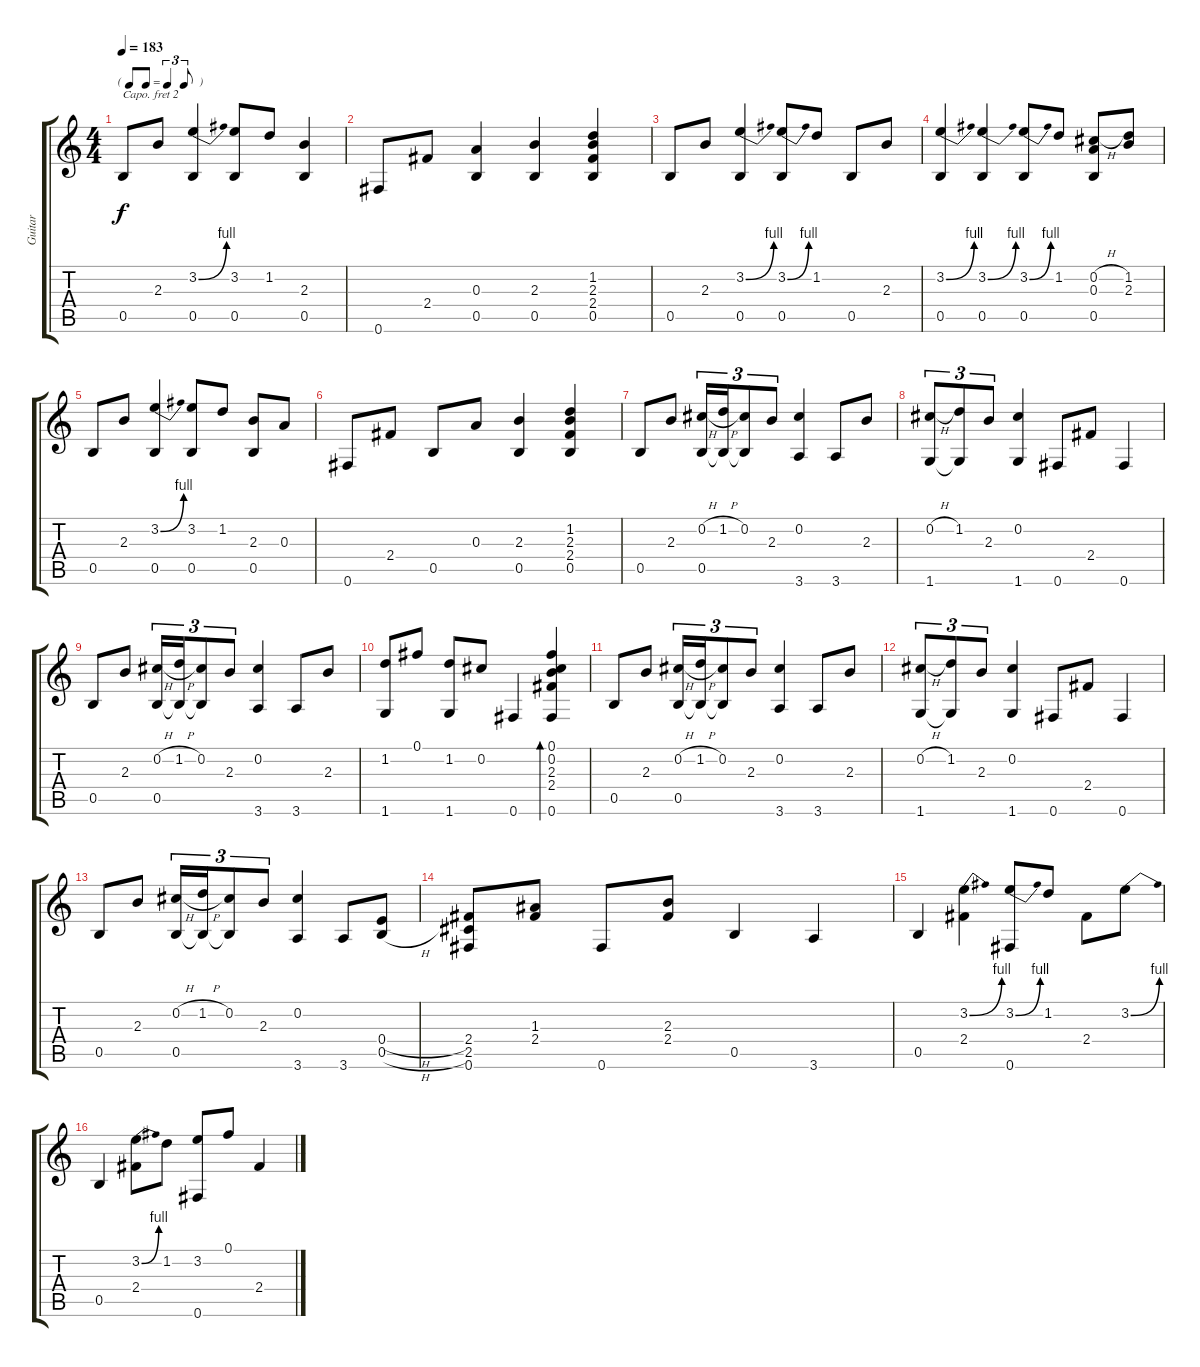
\track ("Guitar" "Guitar") {instrument acousticguitarsteel}
\staff {score tabs}
\capo 2
\tuning (E4 B3 G3 D3 A2 E2) {hide}
\ts (4 4)
\tf triplet8th
\tempo 183
\clef g2
\ks c
0.5.8{dy f} 2.3.8 (3.2{be (bend 0 0 60 4)} 0.5).4 (3.2 0.5).8 1.2.8 (2.3 0.5).4 |
0.6.8 2.4.8 (0.3 0.5).4 (2.3 0.5).4 (1.2 2.3 2.4 0.5).4 |
0.5.8 2.3.8 (3.2{be (bend 0 0 60 4)} 0.5).4 (3.2{be (bend 0 0 60 4)} 0.5).8 1.2.8 0.5.8 2.3.8 |
(3.2{be (bend 0 0 60 4)} 0.5).4 (3.2{be (bend 0 0 60 4)} 0.5).4 (3.2{be (bend 0 0 60 4)} 0.5).8 1.2.8 (0.2{h} 0.3 0.5).8 (1.2 2.3).8 |
0.5.8 2.3.8 (3.2{be (bend 0 0 60 4)} 0.5).4 (3.2 0.5).8 1.2.8 (2.3 0.5).8 0.3.8 |
0.6.8 2.4.8 0.5.8 0.3.8 (2.3 0.5).4 (1.2 2.3 2.4 0.5).4 |
0.5.8 2.3.8 (0.2{h} 0.5).16{tu (3 2)} (1.2{h} 0.5{t}).16{tu (3 2)} (0.2 0.5{t}).8{tu (3 2)} 2.3.8{tu (3 2)} (0.2 3.6).4 3.6.8 2.3.8 |
(0.2{h} 1.6).8{tu (3 2)} (1.2 1.6{t}).8{tu (3 2)} 2.3.8{tu (3 2)} (0.2 1.6).4 0.6.8 2.4.8 0.6.4 |
0.5.8 2.3.8 (0.2{h} 0.5).16{tu (3 2)} (1.2{h} 0.5{t}).16{tu (3 2)} (0.2 0.5{t}).8{tu (3 2)} 2.3.8{tu (3 2)} (0.2 3.6).4 3.6.8 2.3.8 |
(1.2 1.6).8 0.1.8 (1.2 1.6).8 0.2.8 0.6.4 (0.1 0.2 2.3 2.4 0.6).4{bd 60} |
0.5.8 2.3.8 (0.2{h} 0.5).16{tu (3 2)} (1.2{h} 0.5{t}).16{tu (3 2)} (0.2 0.5{t}).8{tu (3 2)} 2.3.8{tu (3 2)} (0.2 3.6).4 3.6.8 2.3.8 |
(0.2{h} 1.6).8{tu (3 2)} (1.2 1.6{t}).8{tu (3 2)} 2.3.8{tu (3 2)} (0.2 1.6).4 0.6.8 2.4.8 0.6.4 |
0.5.8 2.3.8 (0.2{h} 0.5).16{tu (3 2)} (1.2{h} 0.5{t}).16{tu (3 2)} (0.2 0.5{t}).8{tu (3 2)} 2.3.8{tu (3 2)} (0.2 3.6).4 3.6.8 (0.4{h} 0.5{h}).8 |
(2.4 2.5 0.6).8 (1.3 2.4).8 0.6.8 (2.3 2.4).8 0.5.4 3.6.4 |
0.5.4 (3.2{be (bend 0 0 60 4)} 2.4).4 (3.2{be (bend 0 0 60 4)} 0.6).8 1.2.8 2.4.8 3.2{be (bend 0 0 60 4)}.8 |
0.5.4 (3.2{be (bend 0 0 60 4)} 2.4).8 1.2.8 (3.2 0.6).8 0.1.8 2.4.4
